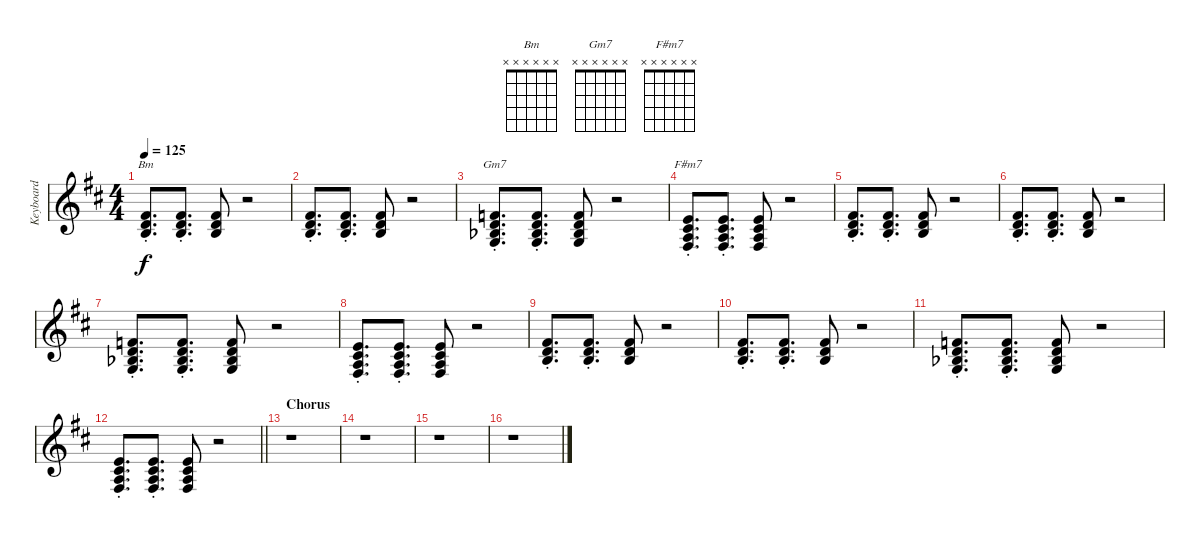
\track ("Keyboard" "Keyboard") {instrument lead6voice}
\staff {score}
\tuning (E4 B3 G3 D3 A2 E2) {hide}
\chord ("Bm" x x x x x x)
\chord ("Gm7" x x x x x x)
\chord ("F#m7" x x x x x x)
\ts (4 4)
\tempo 125
\clef g2
\ks bminor
(2.1{st} 3.2{st} 4.3{st}).8{d ch "Bm" dy f} (2.1{st} 3.2{st} 4.3{st}).8{d} (2.1 3.2 4.3).8 r.2 |
(2.1{st} 3.2{st} 4.3{st}).8{d} (2.1{st} 3.2{st} 4.3{st}).8{d} (2.1 3.2 4.3).8 r.2 |
(1.1{st} 3.2{st} 3.3{st acc b} 5.4{st}).8{d ch "Gm7"} (1.1{st} 3.2{st} 3.3{st acc b} 5.4{st}).8{d} (1.1 3.2 3.3{acc b} 5.4).8 r.2 |
(0.1{st} 2.2{st} 2.3{st} 4.4{st}).8{d ch "F#m7"} (0.1{st} 2.2{st} 2.3{st} 4.4{st}).8{d} (0.1 2.2 2.3 4.4).8 r.2 |
(2.1{st} 3.2{st} 4.3{st}).8{d} (2.1{st} 3.2{st} 4.3{st}).8{d} (2.1 3.2 4.3).8 r.2 |
(2.1{st} 3.2{st} 4.3{st}).8{d} (2.1{st} 3.2{st} 4.3{st}).8{d} (2.1 3.2 4.3).8 r.2 |
(1.1{st} 3.2{st} 3.3{st acc b} 5.4{st}).8{d} (1.1{st} 3.2{st} 3.3{st acc b} 5.4{st}).8{d} (1.1 3.2 3.3{acc b} 5.4).8 r.2 |
(0.1{st} 2.2{st} 2.3{st} 4.4{st}).8{d} (0.1{st} 2.2{st} 2.3{st} 4.4{st}).8{d} (0.1 2.2 2.3 4.4).8 r.2 |
(2.1{st} 3.2{st} 4.3{st}).8{d} (2.1{st} 3.2{st} 4.3{st}).8{d} (2.1 3.2 4.3).8 r.2 |
(2.1{st} 3.2{st} 4.3{st}).8{d} (2.1{st} 3.2{st} 4.3{st}).8{d} (2.1 3.2 4.3).8 r.2 |
(1.1{st} 3.2{st} 3.3{st acc b} 5.4{st}).8{d} (1.1{st} 3.2{st} 3.3{st acc b} 5.4{st}).8{d} (1.1 3.2 3.3{acc b} 5.4).8 r.2 |
\barLineRight lightlight
(0.1{st} 2.2{st} 2.3{st} 4.4{st}).8{d} (0.1{st} 2.2{st} 2.3{st} 4.4{st}).8{d} (0.1 2.2 2.3 4.4).8 r.2 |
\section ("" "Chorus")
r.1 |
r.1 |
r.1 |
r.1
